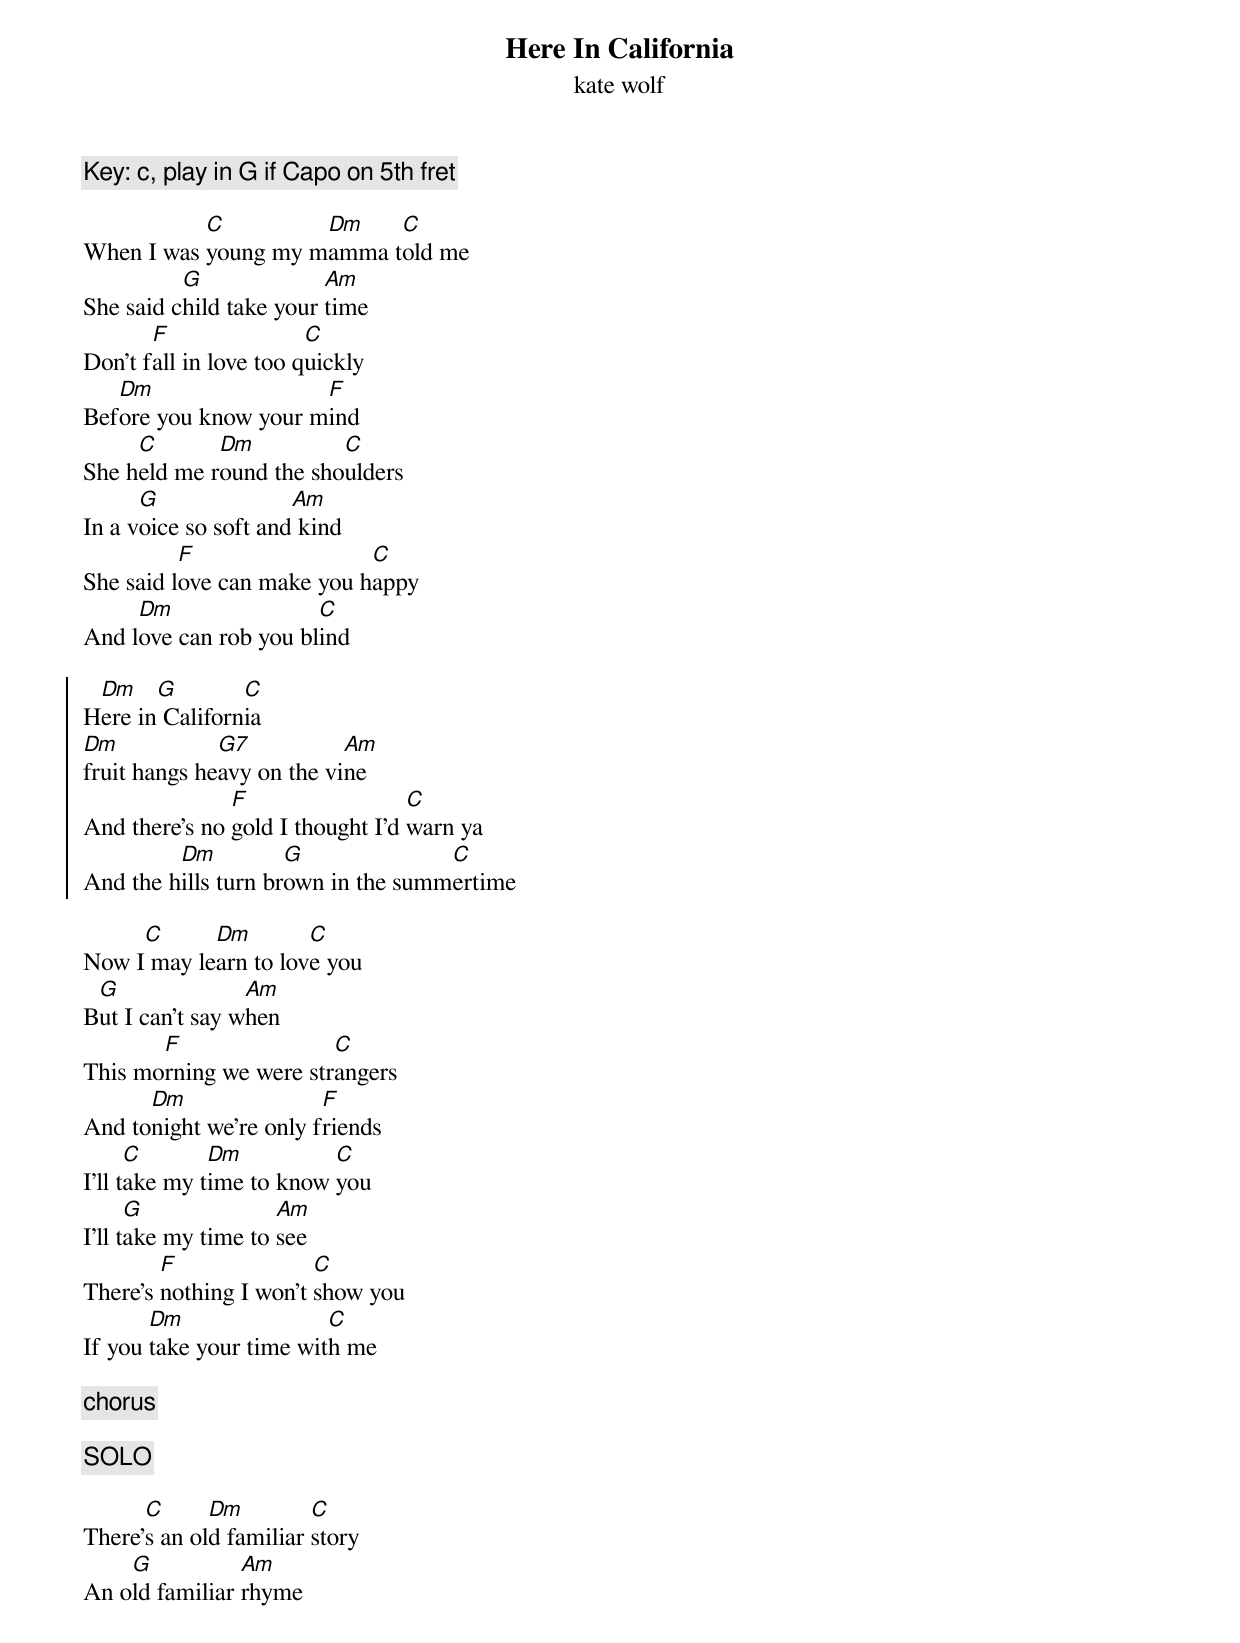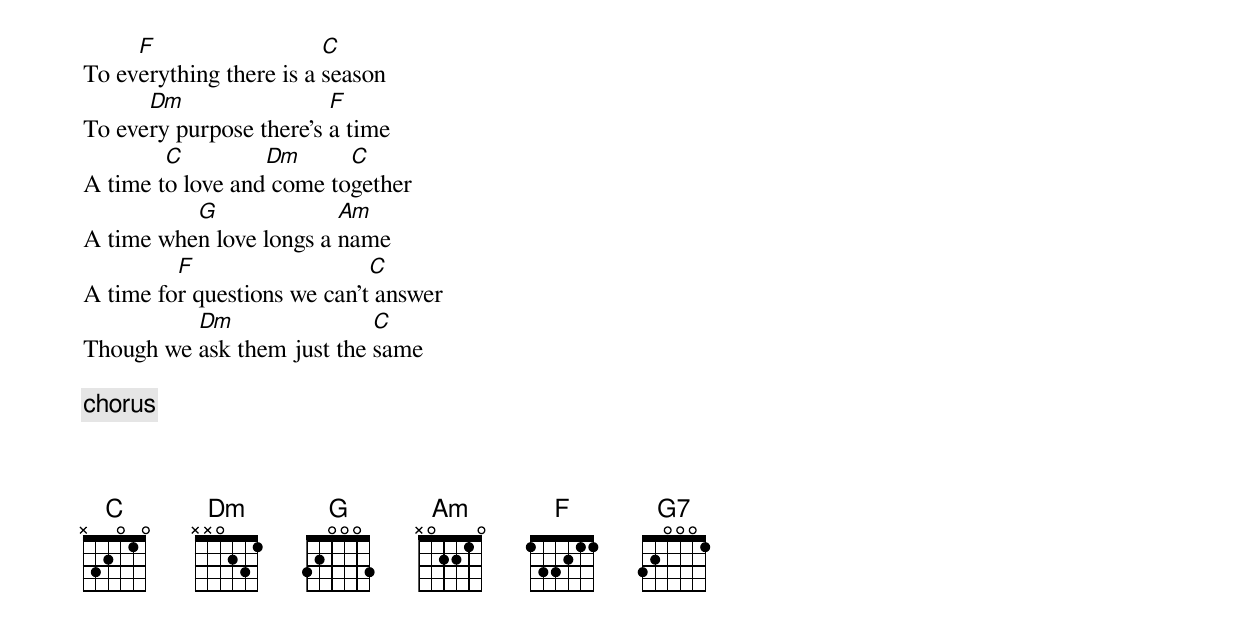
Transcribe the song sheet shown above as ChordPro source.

{title: Here In California}
{subtitle: kate wolf}
{c:Key: c, play in G if Capo on 5th fret}

When I was [C]young my m[Dm]amma t[C]old me
She said c[G]hild take your [Am]time
Don't f[F]all in love too q[C]uickly
Bef[Dm]ore you know your m[F]ind
She h[C]eld me r[Dm]ound the sho[C]ulders
In a v[G]oice so soft and[Am] kind
She said l[F]ove can make you h[C]appy
And l[Dm]ove can rob you bl[C]ind

{soc}
H[Dm]ere in[G] Californ[C]ia
[Dm]fruit hangs he[G7]avy on the vi[Am]ne
And there’s no [F]gold I thought I’d [C]warn ya
And the h[Dm]ills turn br[G]own in the summ[C]ertime
{eoc}

Now I[C] may le[Dm]arn to lov[C]e you
B[G]ut I can't say w[Am]hen
This mo[F]rning we were str[C]angers
And to[Dm]night we're only f[F]riends
I'll t[C]ake my t[Dm]ime to know [C]you
I'll t[G]ake my time to [Am]see
There's [F]nothing I won't [C]show you
If you [Dm]take your time wit[C]h me

{c:chorus}

{c:SOLO}

There'[C]s an ol[Dm]d familiar [C]story
An o[G]ld familiar [Am]rhyme
To ev[F]erything there is a [C]season
To eve[Dm]ry purpose there's [F]a time
A time t[C]o love and[Dm] come to[C]gether
A time whe[G]n love longs a [Am]name
A time fo[F]r questions we can't[C] answer
Though we [Dm]ask them just the [C]same

{c:chorus}
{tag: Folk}
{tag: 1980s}



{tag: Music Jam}
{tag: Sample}
